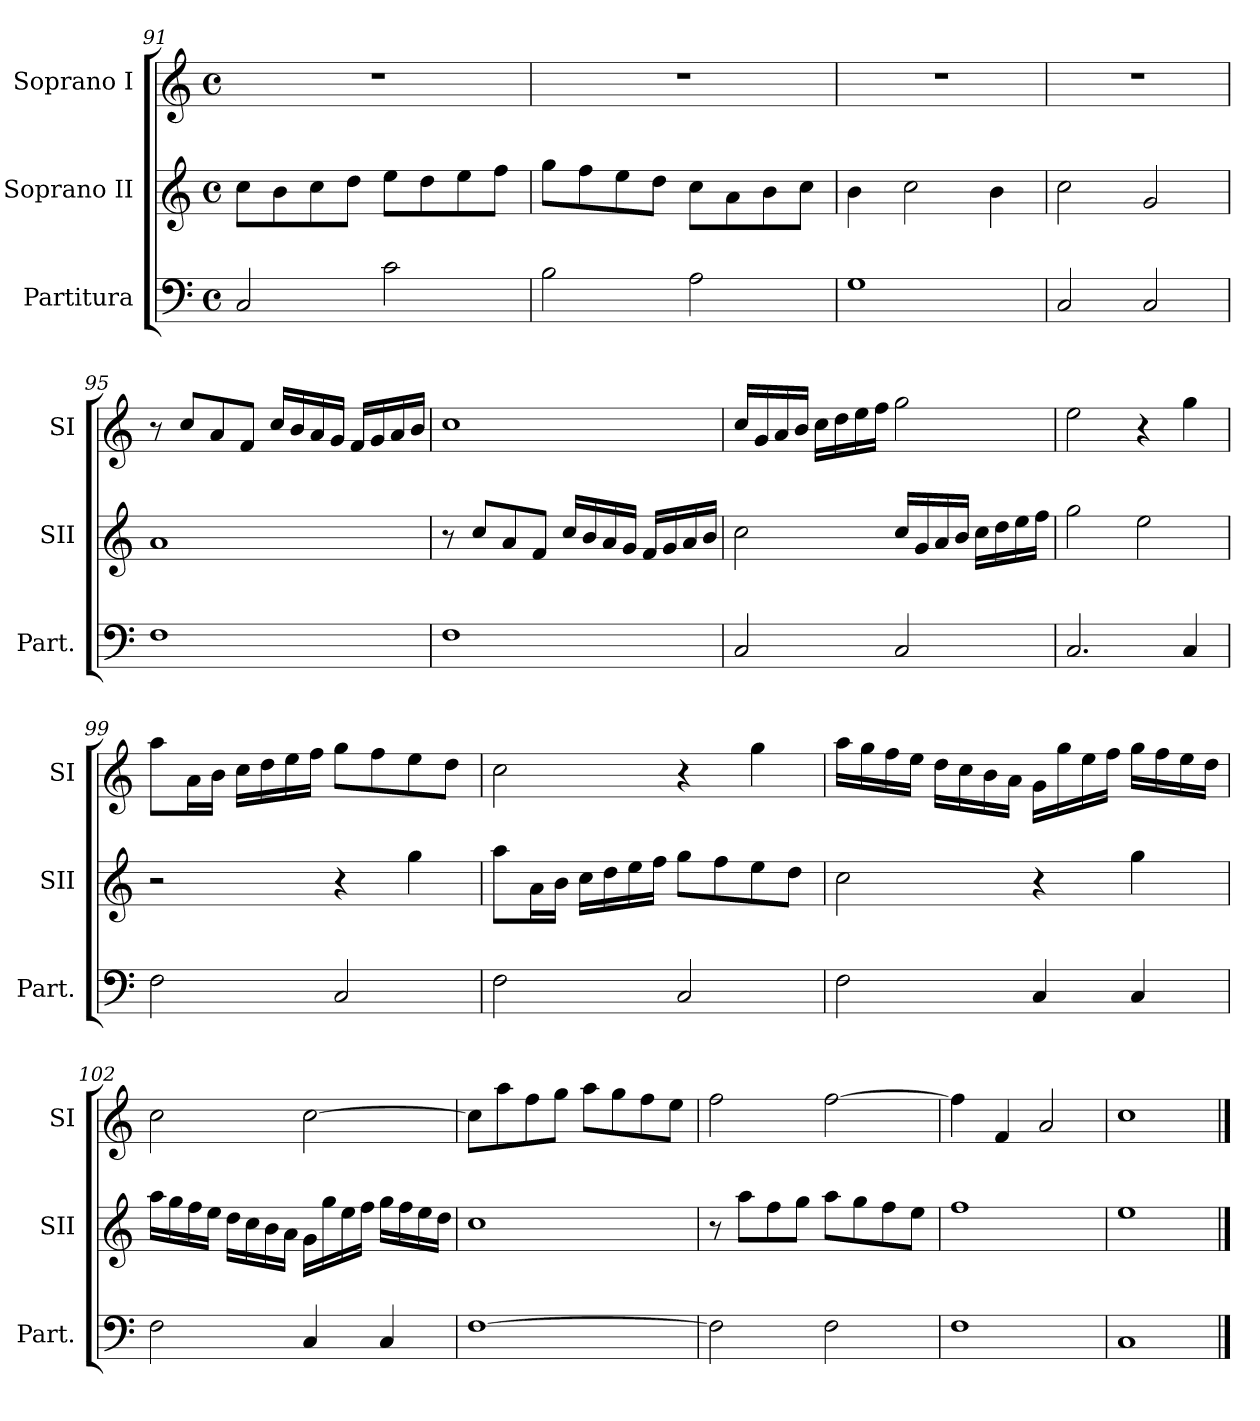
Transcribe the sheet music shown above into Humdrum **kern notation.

**kern	**kern	**kern
*part3	*part2	*part1
*staff3	*staff2	*staff1
*I"Partitura	*I"Soprano II	*I"Soprano I
*I'Part.	*I'SII	*I'SI
*clefF4	*clefG2	*clefG2
*k[]	*k[]	*k[]
*M4/4	*M4/4	*M4/4
*met(c)	*met(c)	*met(c)
=91	=91	=91
2C/	8cc\L	1r
.	8b\	.
.	8cc\	.
.	8dd\J	.
2c\	8ee\L	.
.	8dd\	.
.	8ee\	.
.	8ff\J	.
=92	=92	=92
2B>\	8gg\L	1r
.	8ff\	.
.	8ee\	.
.	8dd\J	.
2A\	8cc\L	.
.	8a\	.
.	8b\	.
.	8cc\J	.
=93	=93	=93
1G	4b\	1r
.	2cc\	.
.	4b\	.
=94	=94	=94
2C/	2cc\	1r
2C/	2g/	.
=95	=95	=95
1F	1a	8r
.	.	8cc/L
.	.	8a/
.	.	8f/J
.	.	16cc/LL
.	.	16b/
.	.	16a/
.	.	16g/JJ
.	.	16f/LL
.	.	16g/
.	.	16a/
.	.	16b/JJ
=96	=96	=96
1F	8r	1cc
.	8cc/L	.
.	8a/	.
.	8f/J	.
.	16cc/LL	.
.	16b/	.
.	16a/	.
.	16g/JJ	.
.	16f/LL	.
.	16g/	.
.	16a/	.
.	16b/JJ	.
=97	=97	=97
2C/	2cc\	16cc/LL
.	.	16g/
.	.	16a/
.	.	16b/JJ
.	.	16cc\LL
.	.	16dd\
.	.	16ee\
.	.	16ff\JJ
2C/	16cc/LL	2gg\
.	16g/	.
.	16a/	.
.	16b/JJ	.
.	16cc\LL	.
.	16dd\	.
.	16ee\	.
.	16ff\JJ	.
=98	=98	=98
2.C/	2gg\	2ee\
.	2ee\	4r
4C/	.	4gg\
=99	=99	=99
2F\	2r	8aa\L
.	.	16a\L
.	.	16b\JJ
.	.	16cc\LL
.	.	16dd\
.	.	16ee\
.	.	16ff\JJ
2C/	4r	8gg\L
.	.	8ff\
.	4gg\	8ee\
.	.	8dd\J
=100	=100	=100
2F\	8aa\L	2cc\
.	16a\L	.
.	16b\JJ	.
.	16cc\LL	.
.	16dd\	.
.	16ee\	.
.	16ff\JJ	.
2C/	8gg\L	4r
.	8ff\	.
.	8ee\	4gg\
.	8dd\J	.
=101	=101	=101
2F\	2cc\	16aa\LL
.	.	16gg\
.	.	16ff\
.	.	16ee\JJ
.	.	16dd\LL
.	.	16cc\
.	.	16b\
.	.	16a\JJ
4C/	4r	16g\LL
.	.	16gg\
.	.	16ee\
.	.	16ff\JJ
4C/	4gg\	16gg\LL
.	.	16ff\
.	.	16ee\
.	.	16dd\JJ
=102	=102	=102
2F\	16aa\LL	2cc\
.	16gg\	.
.	16ff\	.
.	16ee\JJ	.
.	16dd\LL	.
.	16cc\	.
.	16b\	.
.	16a\JJ	.
4C/	16g\LL	[2cc\
.	16gg\	.
.	16ee\	.
.	16ff\JJ	.
4C/	16gg\LL	.
.	16ff\	.
.	16ee\	.
.	16dd\JJ	.
=103	=103	=103
[1F	1cc	8cc\L]
.	.	8aa\
.	.	8ff\
.	.	8gg\J
.	.	8aa\L
.	.	8gg\
.	.	8ff\
.	.	8ee\J
=104	=104	=104
2F\]	8r	2ff\
.	8aa\L	.
.	8ff\	.
.	8gg\J	.
2F\	8aa\L	[2ff\
.	8gg\	.
.	8ff\	.
.	8ee\J	.
=105	=105	=105
1F	1ff	4ff\]
.	.	4f/
.	.	2a/
=106	=106	=106
1C	1ee	1cc
==	==	==
*-	*-	*-
